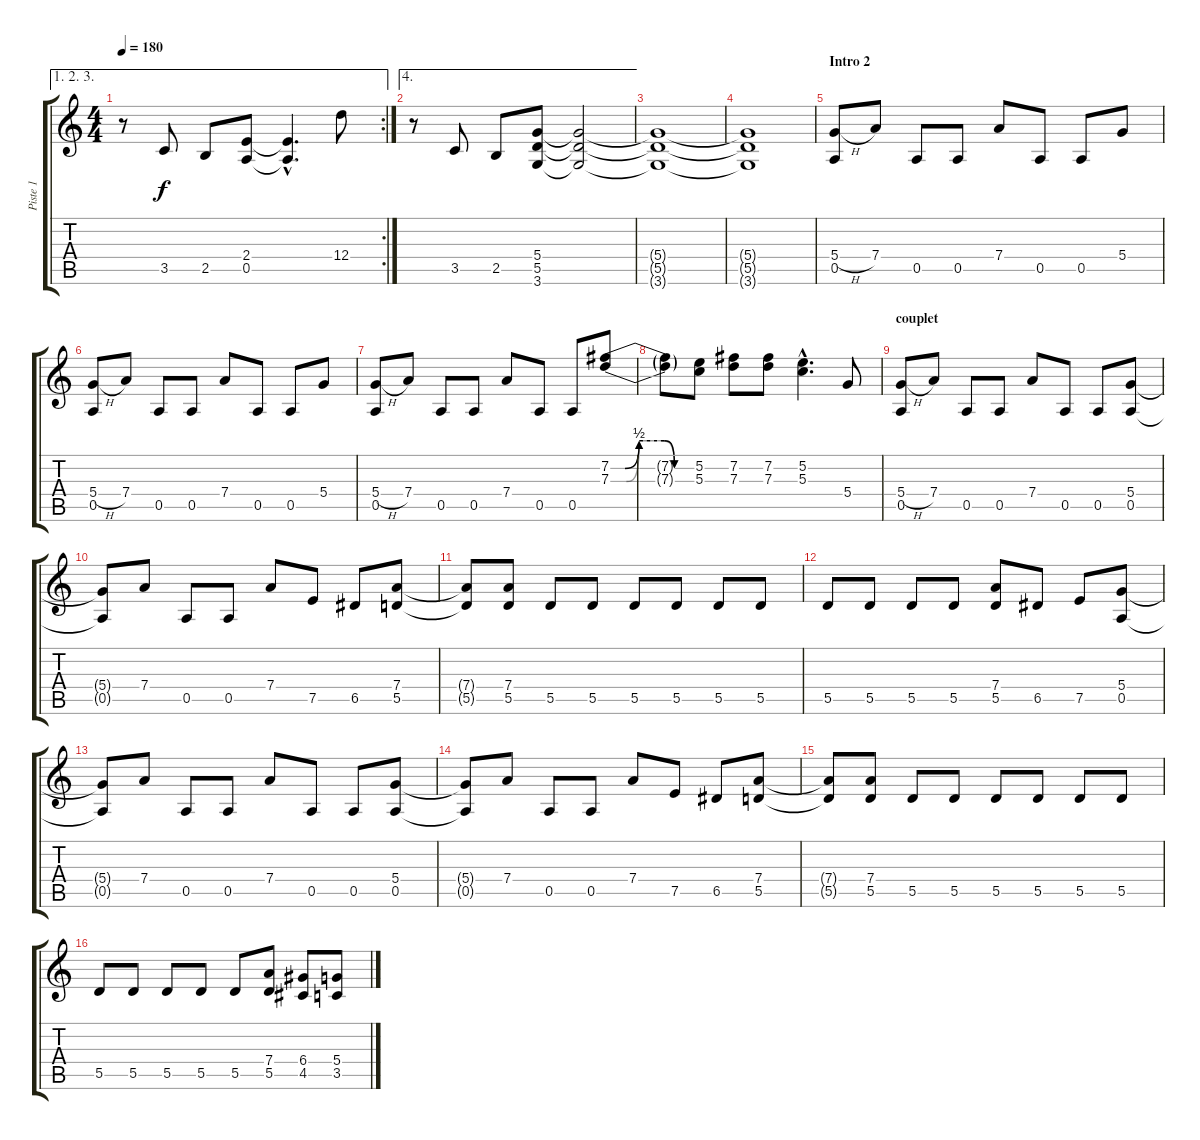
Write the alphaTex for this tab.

\track ("Piste 1" "Piste 1") {instrument distortionguitar}
\staff {score tabs}
\tuning (E4 B3 G3 D3 A2 E2) {hide}
\ae (1 2 3)
\rc 2
\ts (4 4)
\tempo 180
\clef g2
\ks c
r.8{dy f} 3.5.8 2.5.8 (2.4 0.5).8 (2.4{hac t} 0.5{hac t}).4{d} 12.4.8 |
\ae 4
r.8 3.5.8 2.5.8 (5.4 5.5 3.6).8 (5.4{t} 5.5{t} 3.6{t}).2 |
(5.4{t} 5.5{t} 3.6{t}).1 |
(5.4{t} 5.5{t} 3.6{t}).1 |
\section ("" "Intro 2")
(5.4{h} 0.5).8 7.4.8 0.5.8 0.5.8 7.4.8 0.5.8 0.5.8 5.4.8 |
(5.4{h} 0.5).8 7.4.8 0.5.8 0.5.8 7.4.8 0.5.8 0.5.8 5.4.8 |
(5.4{h} 0.5).8 7.4.8 0.5.8 0.5.8 7.4.8 0.5.8 0.5.8 (7.2{be (custom 0 0 10 0 20 2 38 2 45 0 60 0)} 7.3{be (custom 0 0 11 0 20 2 30 2 36 2 45 0 60 0)}).8 |
(7.2{t} 7.3{t}).8 (5.2 5.3).8 (7.2 7.3).8 (7.2 7.3).8 (5.2{hac} 5.3{hac}).4{d} 5.4.8 |
\section ("" "couplet")
(5.4{h} 0.5).8 7.4.8 0.5.8 0.5.8 7.4.8 0.5.8 0.5.8 (5.4 0.5).8 |
(5.4{t} 0.5{t}).8 7.4.8 0.5.8 0.5.8 7.4.8 7.5.8 6.5.8 (7.4 5.5).8 |
(7.4{t} 5.5{t}).8 (7.4 5.5).8 5.5.8 5.5.8 5.5.8 5.5.8 5.5.8 5.5.8 |
5.5.8 5.5.8 5.5.8 5.5.8 (7.4 5.5).8 6.5.8 7.5.8 (5.4 0.5).8 |
(5.4{t} 0.5{t}).8 7.4.8 0.5.8 0.5.8 7.4.8 0.5.8 0.5.8 (5.4 0.5).8 |
(5.4{t} 0.5{t}).8 7.4.8 0.5.8 0.5.8 7.4.8 7.5.8 6.5.8 (7.4 5.5).8 |
(7.4{t} 5.5{t}).8 (7.4 5.5).8 5.5.8 5.5.8 5.5.8 5.5.8 5.5.8 5.5.8 |
5.5.8 5.5.8 5.5.8 5.5.8 5.5.8 (7.4 5.5).8 (6.4 4.5).8 (5.4 3.5).8
